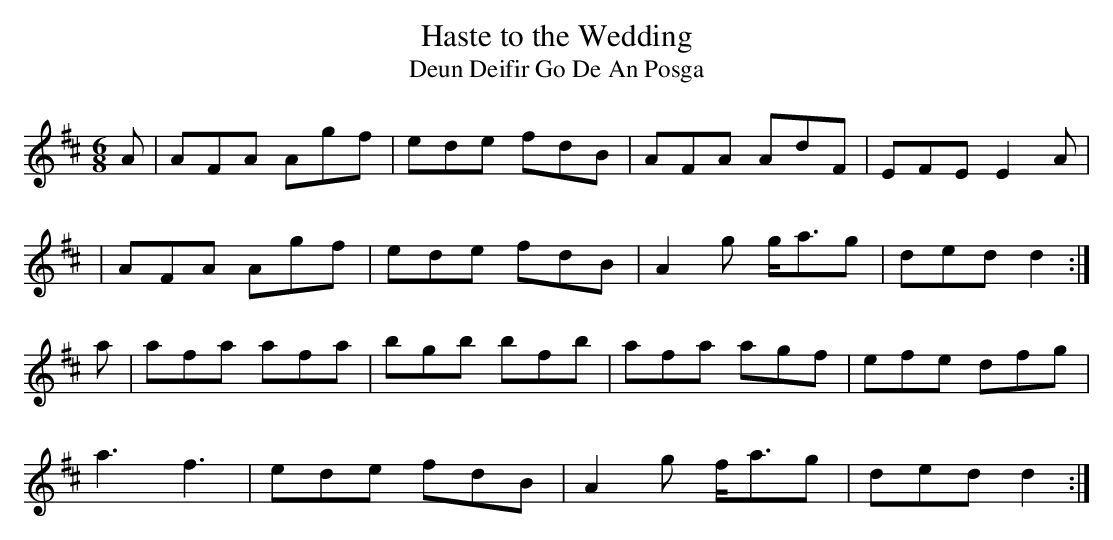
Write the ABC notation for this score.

X:1
T: Haste to the Wedding
T: Deun Deifir Go De An Posga
M: 6/8
K: D
A|AFA Agf|ede fdB|AFA AdF|EFE E2 A|
|AFA Agf|ede fdB|A2 g g<-ag|ded d2:|
a|afa afa|bgb bfb|afa agf|efe dfg|
a3 f3|ede fdB|A2 g f<-ag|ded d2:|
